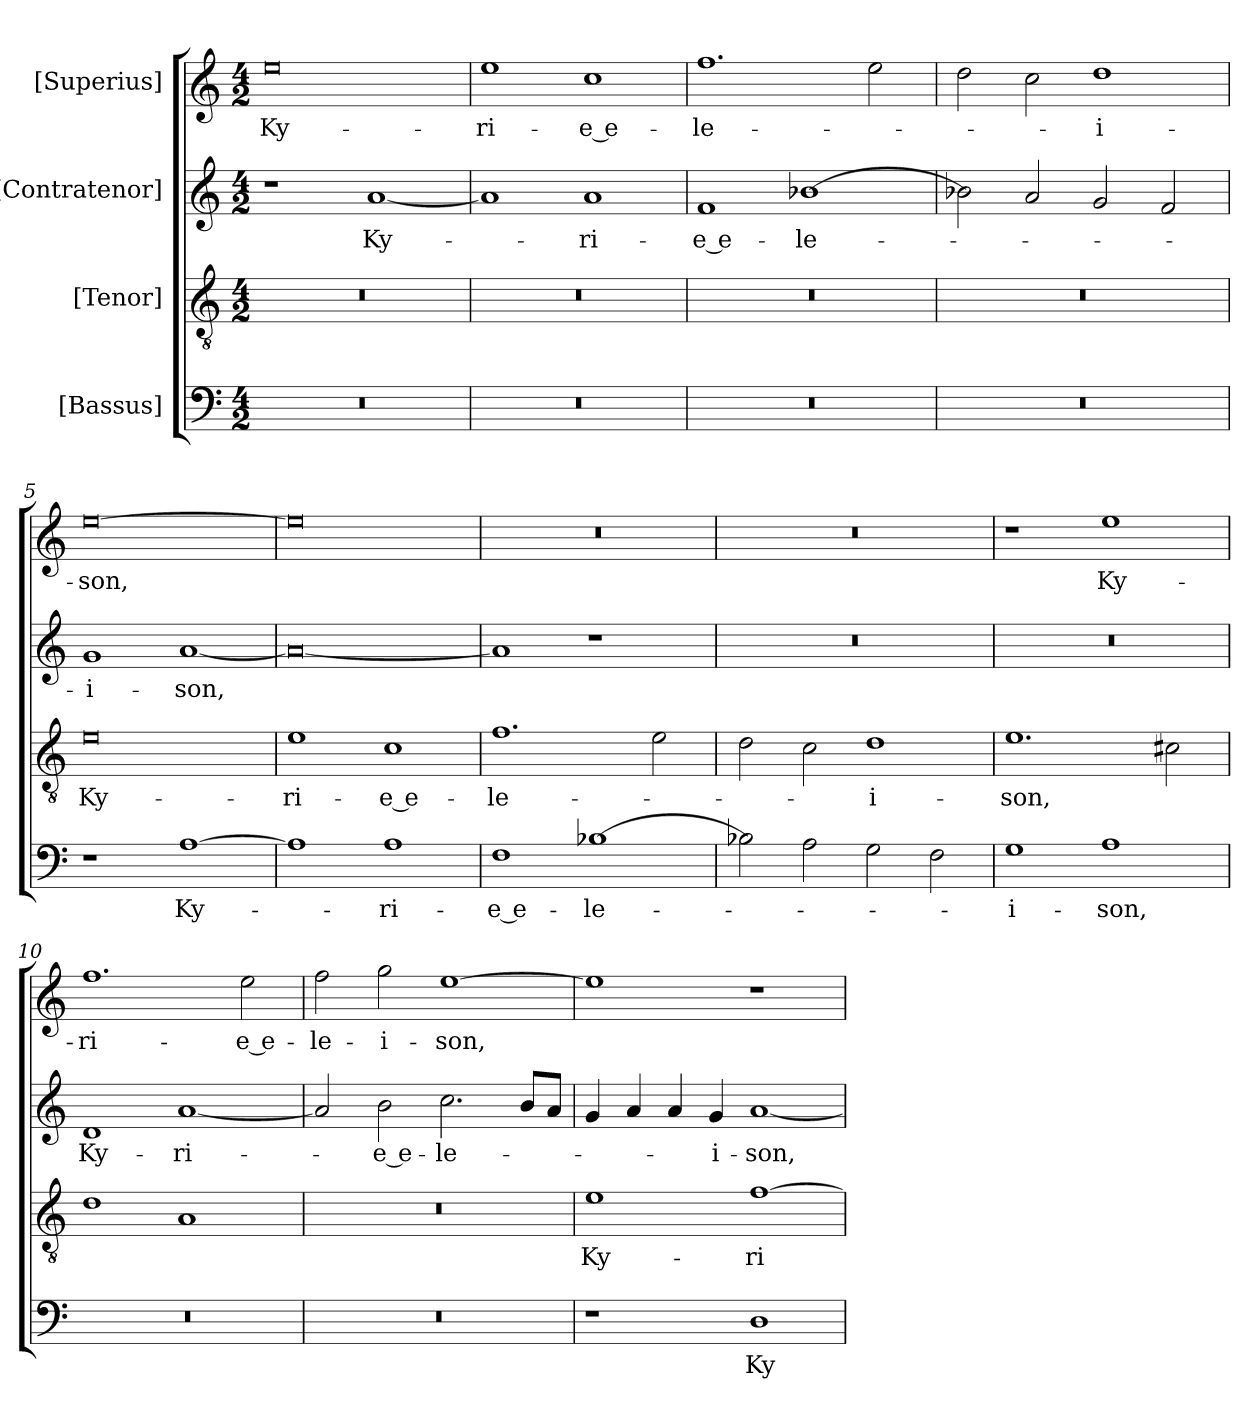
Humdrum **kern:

**kern	**text	**kern	**text	**kern	**text	**kern	**text
*part4	*part4	*part3	*part3	*part2	*part2	*part1	*part1
*staff4	*staff4	*staff3	*staff3	*staff2	*staff2	*staff1	*staff1
*I"[Bassus]	*	*I"[Tenor]	*	*I"[Contratenor]	*	*I"[Superius]	*
*clefF4	*	*clefGv2	*	*clefG2	*	*clefG2	*
*k[]	*	*k[]	*	*k[]	*	*k[]	*
*M4/2	*	*M4/2	*	*M4/2	*	*M4/2	*
=1	=1	=1	=1	=1	=1	=1	=1
0r	.	0r	.	1r	.	0ee\	Ky-
.	.	.	.	[1a/	Ky-	.	.
=2	=2	=2	=2	=2	=2	=2	=2
0r	.	0r	.	1a/]	.	1ee\	-ri-
.	.	.	.	1a/	-ri-	1cc\	-e e-
=3	=3	=3	=3	=3	=3	=3	=3
0r	.	0r	.	1f/	-e e-	1.ff\	-le-
.	.	.	.	[1b-X\	-le-	.	.
.	.	.	.	.	.	2ee\	.
=4	=4	=4	=4	=4	=4	=4	=4
0r	.	0r	.	2b-X\]	.	2dd\	.
.	.	.	.	2a/	.	2cc\	.
.	.	.	.	2g/	.	1dd\	-i-
.	.	.	.	2f/	.	.	.
=5	=5	=5	=5	=5	=5	=5	=5
1r	.	0e\	Ky-	1g/	-i-	[0ee\	-son,
[1A\	Ky-	.	.	[1a/	-son,	.	.
=6	=6	=6	=6	=6	=6	=6	=6
1A\]	.	1e\	-ri-	0a/_	.	0ee\]	.
1A\	-ri-	1c\	-e e-	.	.	.	.
=7	=7	=7	=7	=7	=7	=7	=7
1F\	-e e-	1.f\	-le-	1a/]	.	0r	.
[1B-X\	-le-	.	.	1r	.	.	.
.	.	2e\	.	.	.	.	.
=8	=8	=8	=8	=8	=8	=8	=8
2B-X\]	.	2d\	.	0r	.	0r	.
2A\	.	2c\	.	.	.	.	.
2G\	.	1d\	-i-	.	.	.	.
2F\	.	.	.	.	.	.	.
=9	=9	=9	=9	=9	=9	=9	=9
1G\	-i-	1.e\	-son,	0r	.	1r	.
1A\	-son,	.	.	.	.	1ee\	Ky-
.	.	2c#X\	.	.	.	.	.
=10	=10	=10	=10	=10	=10	=10	=10
0r	.	1d\	.	1d/	Ky-	1.ff\	-ri-
.	.	1A/	.	[1a/	-ri-	.	.
.	.	.	.	.	.	2ee\	-e e-
=11	=11	=11	=11	=11	=11	=11	=11
0r	.	0r	.	2a/]	.	2ff\	-le-
.	.	.	.	2b\	-e e-	2gg\	-i-
.	.	.	.	2.cc\	-le-	[1ee\	-son,
.	.	.	.	8b/L	.	.	.
.	.	.	.	8a/J	.	.	.
=12	=12	=12	=12	=12	=12	=12	=12
1r	.	1e\	Ky-	4g/	.	1ee\]	.
.	.	.	.	4a/	.	.	.
.	.	.	.	4a/	.	.	.
.	.	.	.	4g/	-i-	.	.
1D\	Ky-	[1f\	-ri-	[1a/	-son,	1r	.
=	=	=	=	=	=	=	=
*-	*-	*-	*-	*-	*-	*-	*-
